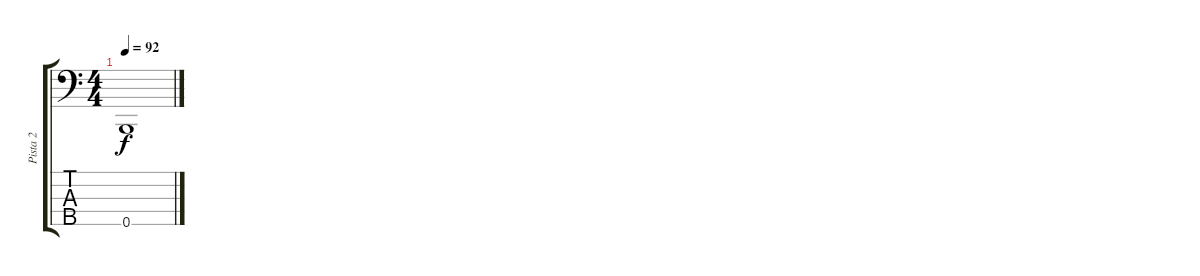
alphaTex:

\track ("Pista 2" "Pista 2") {instrument electricbassfinger}
\staff {score tabs}
\tuning (G2 D2 A1 E1 B0) {hide}
\ts (4 4)
\tempo 92
\clef f4
\ks c
0.5{t}.1{dy f}
